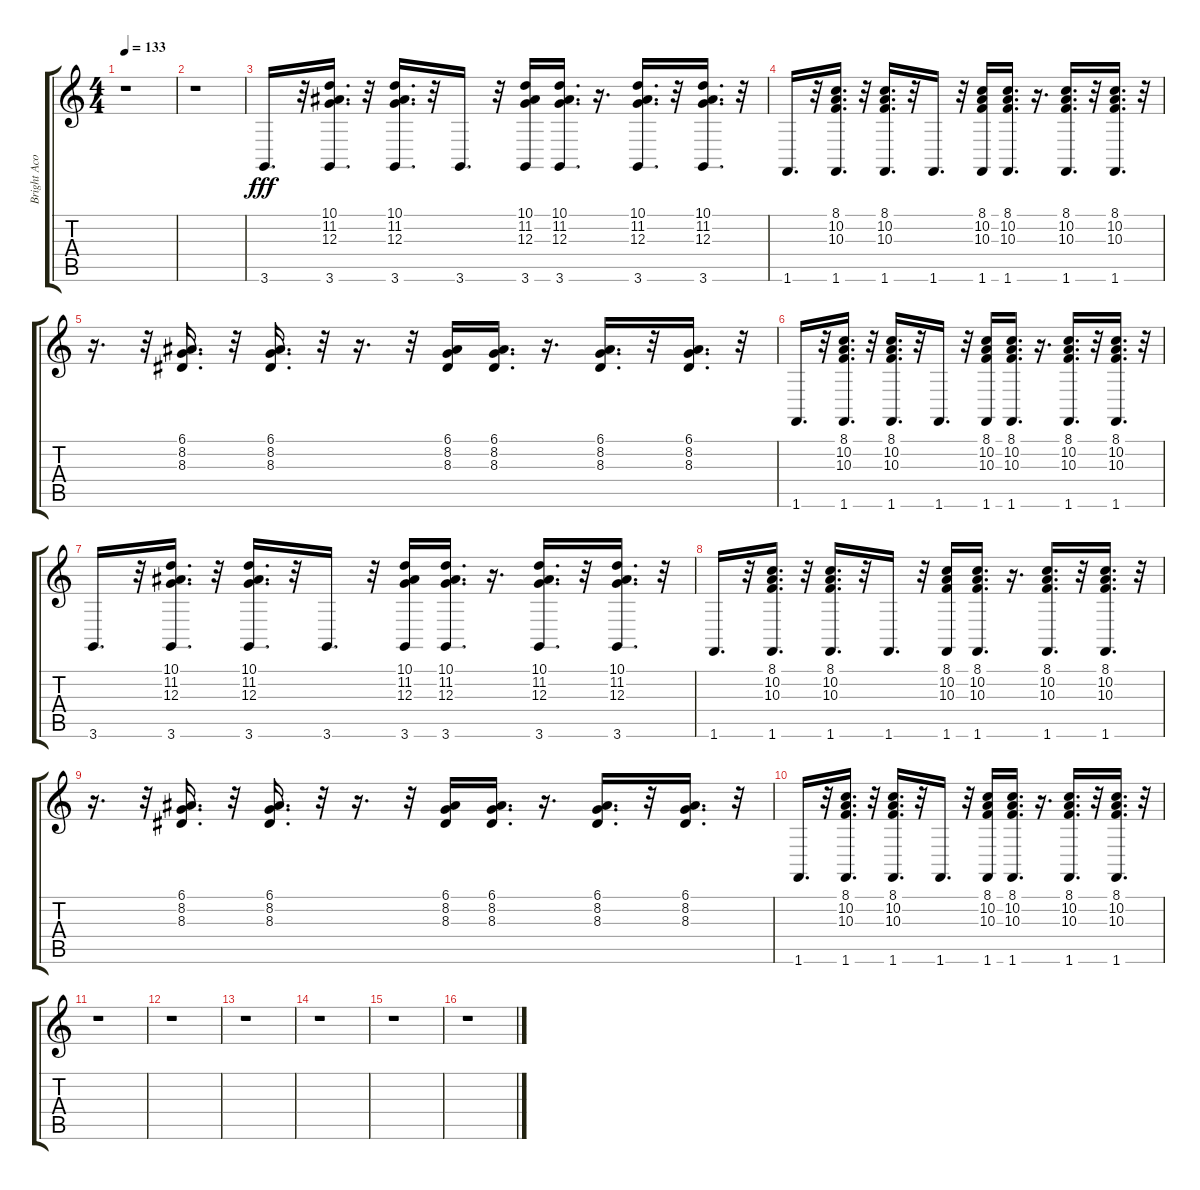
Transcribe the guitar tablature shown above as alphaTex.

\track ("Bright Acoustic Piano" "Bright Aco") {instrument brightacousticpiano}
\staff {score tabs}
\tuning (E4 B3 G3 D3 A2 E2) {hide}
\ts (4 4)
\tempo 133
\clef g2
\ks c
r.1{dy fff} |
r.1 |
3.6.16{d} r.32 (10.1 11.2 12.3 3.6).16{d} r.32 (10.1 11.2 12.3 3.6).16{d} r.32 3.6.16{d} r.32 (10.1 11.2 12.3 3.6).16 (10.1 11.2 12.3 3.6).16{d} r.16{d} (10.1 11.2 12.3 3.6).16{d} r.32 (10.1 11.2 12.3 3.6).16{d} r.32 |
1.6.16{d} r.32 (8.1 10.2 10.3 1.6).16{d} r.32 (8.1 10.2 10.3 1.6).16{d} r.32 1.6.16{d} r.32 (8.1 10.2 10.3 1.6).16 (8.1 10.2 10.3 1.6).16{d} r.16{d} (8.1 10.2 10.3 1.6).16{d} r.32 (8.1 10.2 10.3 1.6).16{d} r.32 |
r.16{d} r.32 (6.1 8.2 8.3).16{d} r.32 (6.1 8.2 8.3).16{d} r.32 r.16{d} r.32 (6.1 8.2 8.3).16 (6.1 8.2 8.3).16{d} r.16{d} (6.1 8.2 8.3).16{d} r.32 (6.1 8.2 8.3).16{d} r.32 |
1.6.16{d} r.32 (8.1 10.2 10.3 1.6).16{d} r.32 (8.1 10.2 10.3 1.6).16{d} r.32 1.6.16{d} r.32 (8.1 10.2 10.3 1.6).16 (8.1 10.2 10.3 1.6).16{d} r.16{d} (8.1 10.2 10.3 1.6).16{d} r.32 (8.1 10.2 10.3 1.6).16{d} r.32 |
3.6.16{d} r.32 (10.1 11.2 12.3 3.6).16{d} r.32 (10.1 11.2 12.3 3.6).16{d} r.32 3.6.16{d} r.32 (10.1 11.2 12.3 3.6).16 (10.1 11.2 12.3 3.6).16{d} r.16{d} (10.1 11.2 12.3 3.6).16{d} r.32 (10.1 11.2 12.3 3.6).16{d} r.32 |
1.6.16{d} r.32 (8.1 10.2 10.3 1.6).16{d} r.32 (8.1 10.2 10.3 1.6).16{d} r.32 1.6.16{d} r.32 (8.1 10.2 10.3 1.6).16 (8.1 10.2 10.3 1.6).16{d} r.16{d} (8.1 10.2 10.3 1.6).16{d} r.32 (8.1 10.2 10.3 1.6).16{d} r.32 |
r.16{d} r.32 (6.1 8.2 8.3).16{d} r.32 (6.1 8.2 8.3).16{d} r.32 r.16{d} r.32 (6.1 8.2 8.3).16 (6.1 8.2 8.3).16{d} r.16{d} (6.1 8.2 8.3).16{d} r.32 (6.1 8.2 8.3).16{d} r.32 |
1.6.16{d} r.32 (8.1 10.2 10.3 1.6).16{d} r.32 (8.1 10.2 10.3 1.6).16{d} r.32 1.6.16{d} r.32 (8.1 10.2 10.3 1.6).16 (8.1 10.2 10.3 1.6).16{d} r.16{d} (8.1 10.2 10.3 1.6).16{d} r.32 (8.1 10.2 10.3 1.6).16{d} r.32 |
r.1 |
r.1 |
r.1 |
r.1 |
r.1 |
r.1
